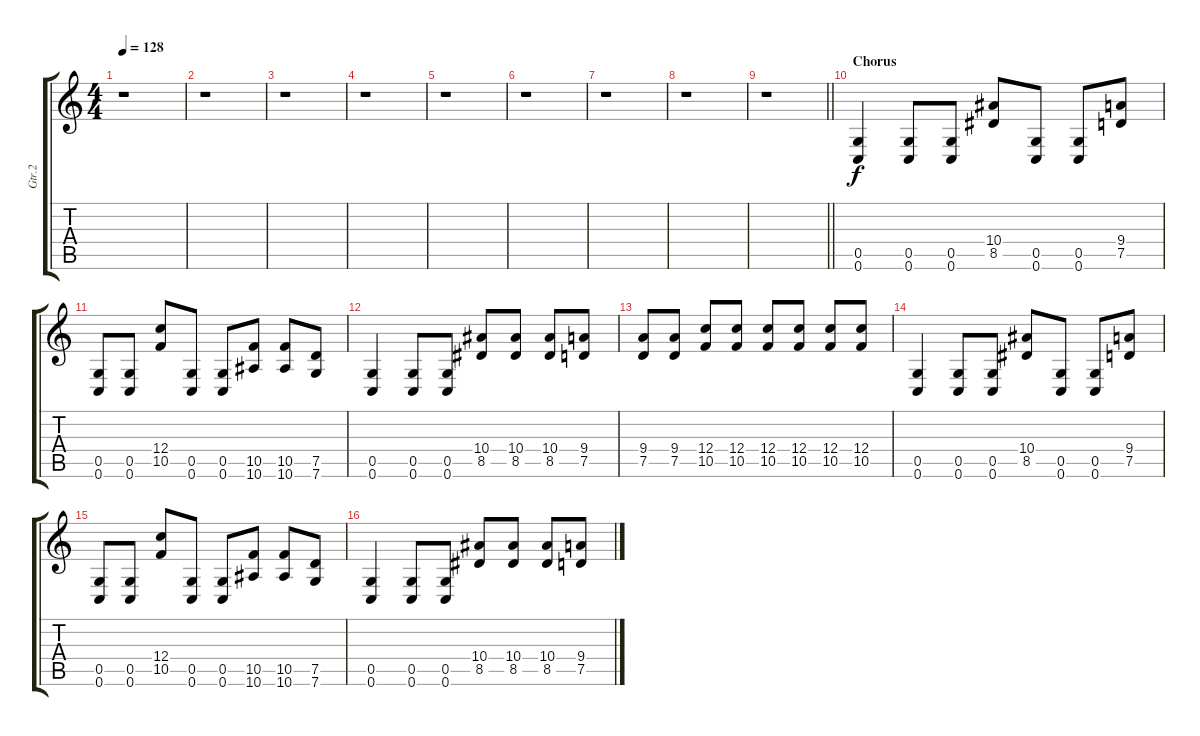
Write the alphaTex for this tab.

\track ("Gtr.2" "Gtr.2") {instrument distortionguitar}
\staff {score tabs}
\tuning (D4 A3 F3 C3 G2 C2) {hide}
\ts (4 4)
\tempo 128
\clef g2
\ks c
r.1{dy f} |
r.1 |
r.1 |
r.1 |
r.1 |
r.1 |
r.1 |
r.1 |
\barLineRight lightlight
r.1 |
\section ("" "Chorus")
(0.5 0.6).4 (0.5 0.6).8 (0.5 0.6).8 (10.4 8.5).8 (0.5 0.6).8 (0.5 0.6).8 (9.4 7.5).8 |
(0.5 0.6).8 (0.5 0.6).8 (12.4 10.5).8 (0.5 0.6).8 (0.5 0.6).8 (10.5 10.6).8 (10.5 10.6).8 (7.5 7.6).8 |
(0.5 0.6).4 (0.5 0.6).8 (0.5 0.6).8 (10.4 8.5).8 (10.4 8.5).8 (10.4 8.5).8 (9.4 7.5).8 |
(9.4 7.5).8 (9.4 7.5).8 (12.4 10.5).8 (12.4 10.5).8 (12.4 10.5).8 (12.4 10.5).8 (12.4 10.5).8 (12.4 10.5).8 |
(0.5 0.6).4 (0.5 0.6).8 (0.5 0.6).8 (10.4 8.5).8 (0.5 0.6).8 (0.5 0.6).8 (9.4 7.5).8 |
(0.5 0.6).8 (0.5 0.6).8 (12.4 10.5).8 (0.5 0.6).8 (0.5 0.6).8 (10.5 10.6).8 (10.5 10.6).8 (7.5 7.6).8 |
(0.5 0.6).4 (0.5 0.6).8 (0.5 0.6).8 (10.4 8.5).8 (10.4 8.5).8 (10.4 8.5).8 (9.4 7.5).8
